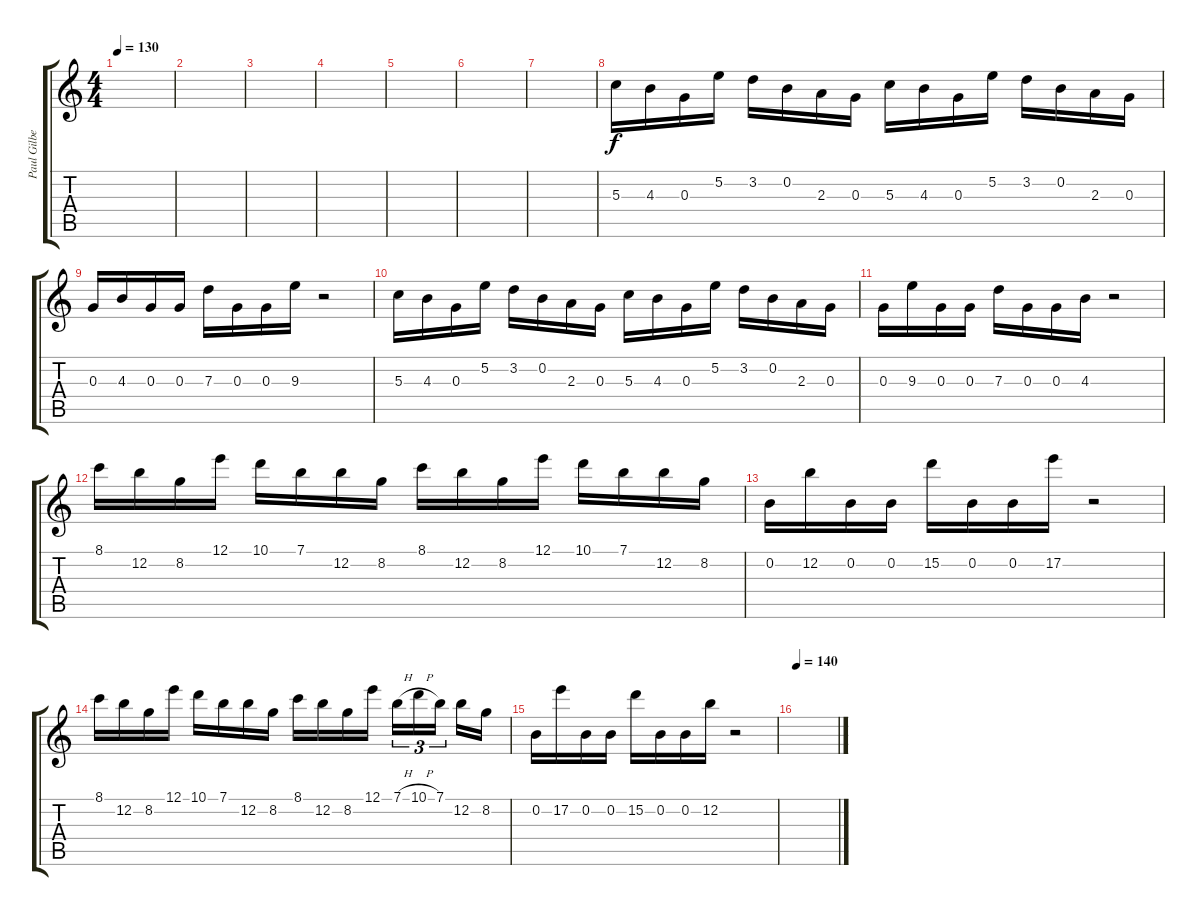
\track ("Paul Gilbert (Rythm Guitar)" "Paul Gilbe") {instrument distortionguitar}
\staff {score tabs}
\tuning (E4 B3 G3 D3 A2 E2) {hide}
\ts (4 4)
\tempo 130
\clef g2
\ks c
|
|
|
|
|
|
|
5.3.16{balance 12} 4.3.16 0.3.16 5.2.16 3.2.16 0.2.16 2.3.16 0.3.16 5.3.16 4.3.16 0.3.16 5.2.16 3.2.16 0.2.16 2.3.16 0.3.16 |
0.3.16 4.3.16 0.3.16 0.3.16 7.3.16 0.3.16 0.3.16 9.3.16 r.2 |
5.3.16 4.3.16 0.3.16 5.2.16 3.2.16 0.2.16 2.3.16 0.3.16 5.3.16 4.3.16 0.3.16 5.2.16 3.2.16 0.2.16 2.3.16 0.3.16 |
0.3.16 9.3.16 0.3.16 0.3.16 7.3.16 0.3.16 0.3.16 4.3.16 r.2 |
8.1.16 12.2.16 8.2.16 12.1.16 10.1.16 7.1.16 12.2.16 8.2.16 8.1.16 12.2.16 8.2.16 12.1.16 10.1.16 7.1.16 12.2.16 8.2.16 |
0.2.16 12.2.16 0.2.16 0.2.16 15.2.16 0.2.16 0.2.16 17.2.16 r.2 |
8.1.16 12.2.16 8.2.16 12.1.16 10.1.16 7.1.16 12.2.16 8.2.16 8.1.16 12.2.16 8.2.16 12.1.16 7.1{h}.16{tu (3 2)} 10.1{h}.16{tu (3 2)} 7.1.16{tu (3 2) beam splitsecondary} 12.2.16 8.2.16 |
0.2.16 17.2.16 0.2.16 0.2.16 15.2.16 0.2.16 0.2.16 12.2.16 r.2 |
\tempo 140
